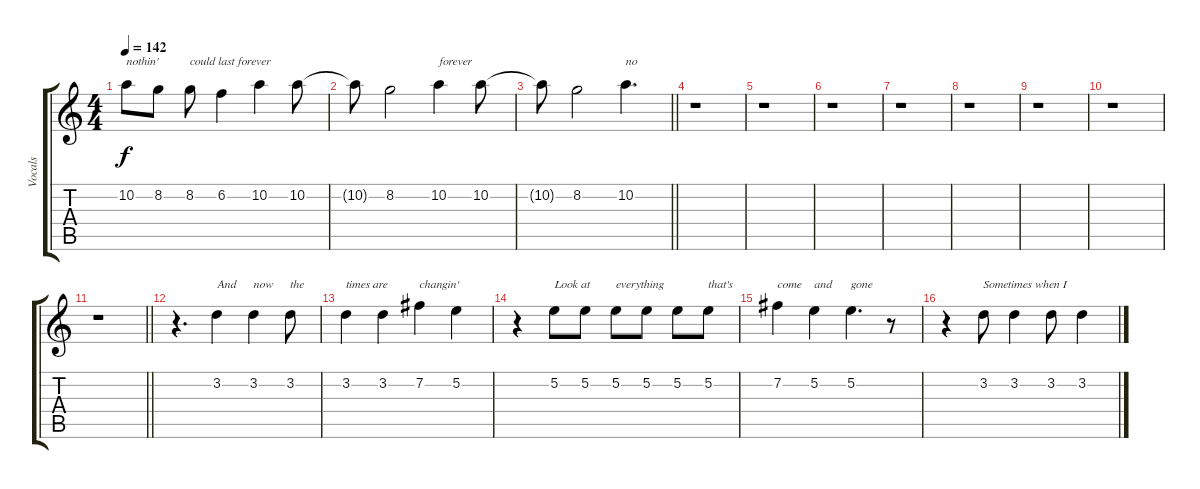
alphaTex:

\track ("Vocals" "Vocals") {instrument acousticguitarsteel}
\staff {score tabs}
\tuning (E4 B3 G3 D3 A2 E2) {hide}
\ts (4 4)
\tempo 142
\clef g2
\ks c
10.2.8{txt "nothin'" dy f} 8.2.8 8.2.8{txt "could last forever"} 6.2.4 10.2.4 10.2.8 |
10.2{t}.8 8.2.2 10.2.4{txt "forever"} 10.2.8 |
\barLineRight lightlight
10.2{t}.8 8.2.2 10.2.4{d txt "no"} |
r.1 |
r.1 |
r.1 |
r.1 |
r.1 |
r.1 |
r.1 |
\barLineRight lightlight
r.1 |
r.4{d} 3.2.4{txt "And"} 3.2.4{txt "now"} 3.2.8{txt "the"} |
3.2.4{txt "times are"} 3.2.4 7.2.4{txt "changin'"} 5.2.4 |
r.4 5.2.8{txt "Look at"} 5.2.8 5.2.8{txt "everything"} 5.2.8 5.2.8 5.2.8{txt "that's"} |
7.2.4{txt "come"} 5.2.4{txt "and"} 5.2.4{d txt "gone"} r.8 |
r.4 3.2.8{txt "Sometimes when I"} 3.2.4 3.2.8 3.2.4
